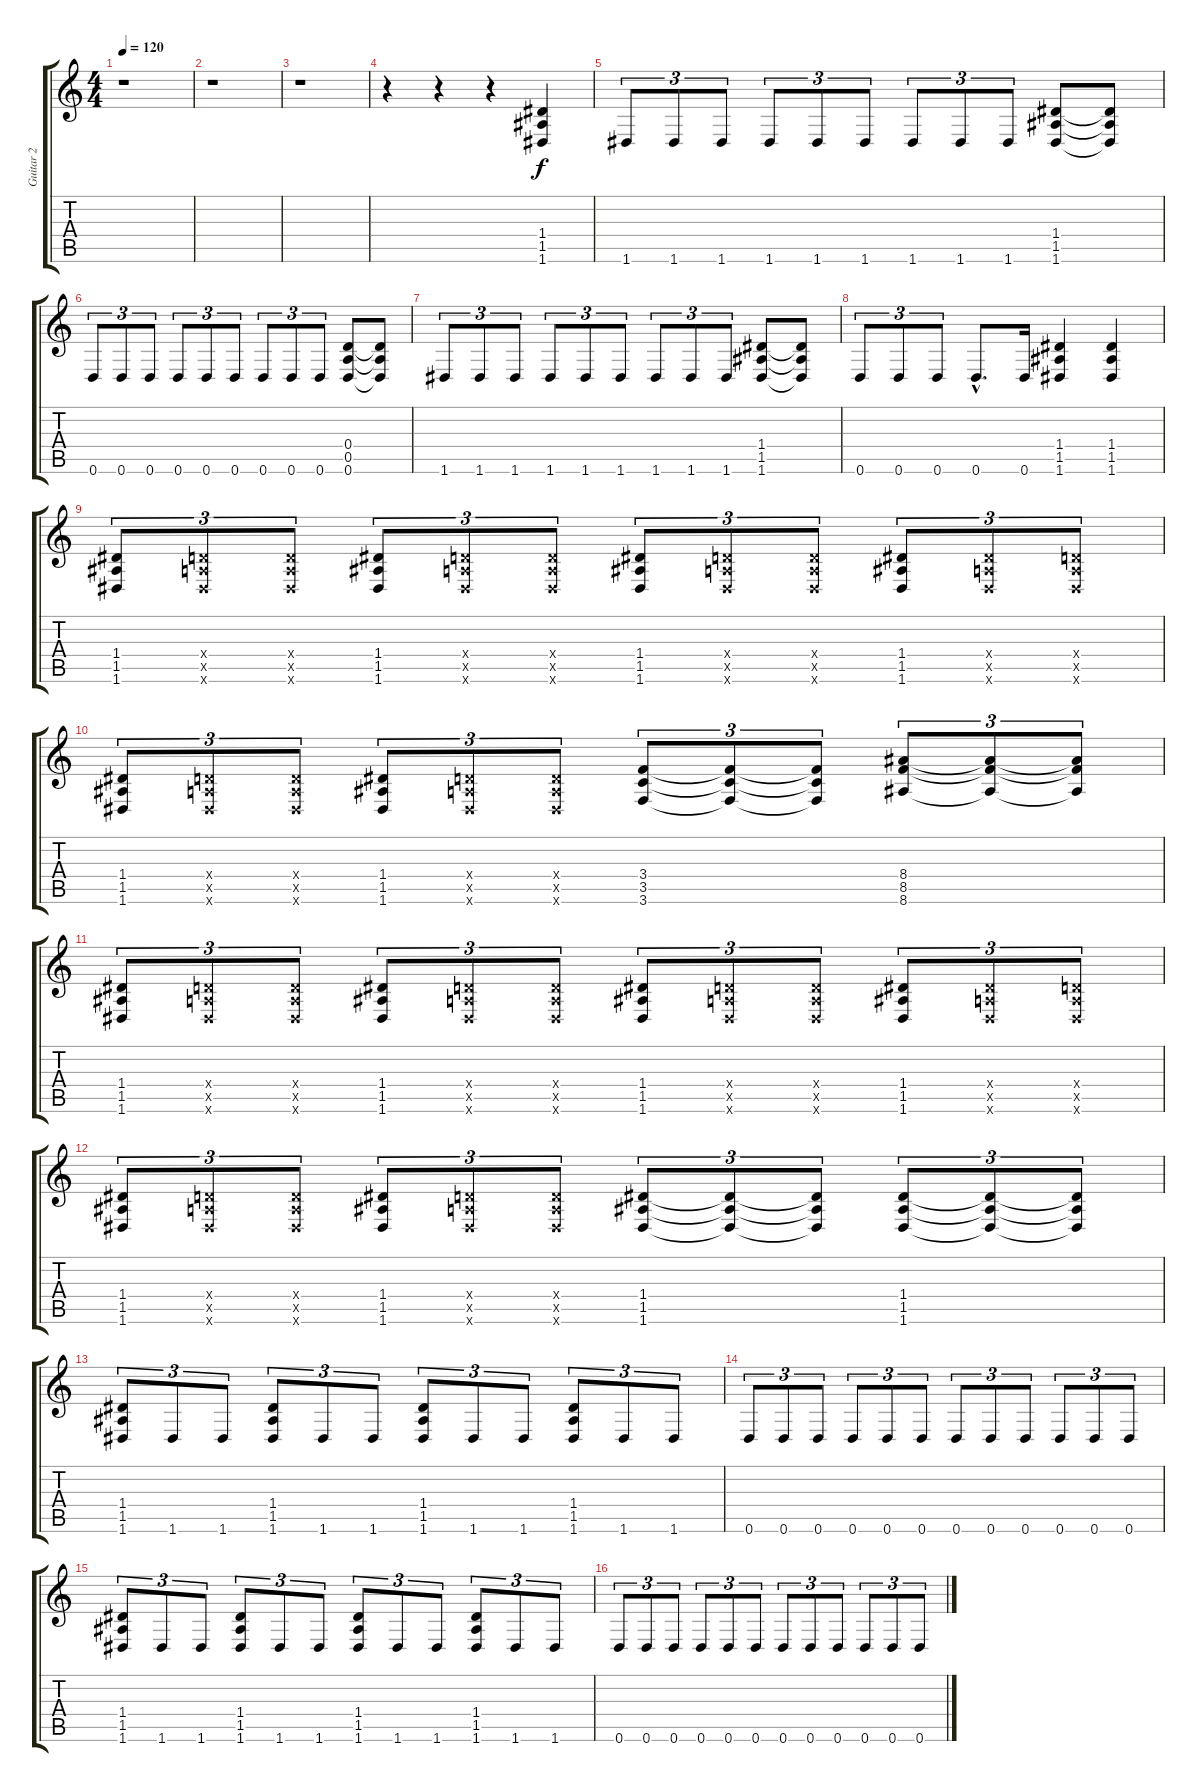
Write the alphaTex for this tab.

\track ("Guitar 2" "Guitar 2") {instrument overdrivenguitar}
\staff {score tabs}
\tuning (E4 B3 G3 D3 A2 D2) {hide}
\ts (4 4)
\tempo 120
\clef g2
\ks c
r.1{dy f instrument overdrivenguitar} |
r.1 |
r.1 |
r.4 r.4 r.4 (1.4 1.5 1.6).4 |
1.6.8{tu (3 2)} 1.6.8{tu (3 2)} 1.6.8{tu (3 2)} 1.6.8{tu (3 2)} 1.6.8{tu (3 2)} 1.6.8{tu (3 2)} 1.6.8{tu (3 2)} 1.6.8{tu (3 2)} 1.6.8{tu (3 2)} (1.4 1.5 1.6).8 (1.4{t} 1.5{t} 1.6{t}).8 |
0.6.8{tu (3 2)} 0.6.8{tu (3 2)} 0.6.8{tu (3 2)} 0.6.8{tu (3 2)} 0.6.8{tu (3 2)} 0.6.8{tu (3 2)} 0.6.8{tu (3 2)} 0.6.8{tu (3 2)} 0.6.8{tu (3 2)} (0.4 0.5 0.6).8 (0.4{t} 0.5{t} 0.6{t}).8 |
1.6.8{tu (3 2)} 1.6.8{tu (3 2)} 1.6.8{tu (3 2)} 1.6.8{tu (3 2)} 1.6.8{tu (3 2)} 1.6.8{tu (3 2)} 1.6.8{tu (3 2)} 1.6.8{tu (3 2)} 1.6.8{tu (3 2)} (1.4 1.5 1.6).8 (1.4{t} 1.5{t} 1.6{t}).8 |
0.6.8{tu (3 2)} 0.6.8{tu (3 2)} 0.6.8{tu (3 2)} 0.6{hac}.8{d} 0.6.16 (1.4 1.5 1.6).4 (1.4 1.5 1.6).4 |
(1.4 1.5 1.6).8{tu (3 2)} (0.4{x} 0.5{x} 1.6{x}).8{tu (3 2)} (0.4{x} 0.5{x} 1.6{x}).8{tu (3 2)} (1.4 1.5 1.6).8{tu (3 2)} (0.4{x} 0.5{x} 1.6{x}).8{tu (3 2)} (0.4{x} 0.5{x} 1.6{x}).8{tu (3 2)} (1.4 1.5 1.6).8{tu (3 2)} (0.4{x} 0.5{x} 1.6{x}).8{tu (3 2)} (0.4{x} 0.5{x} 1.6{x}).8{tu (3 2)} (1.4 1.5 1.6).8{tu (3 2)} (1.4{x} 0.5{x} 1.6{x}).8{tu (3 2)} (0.4{x} 0.5{x} 1.6{x}).8{tu (3 2)} |
(1.4 1.5 1.6).8{tu (3 2)} (0.4{x} 0.5{x} 1.6{x}).8{tu (3 2)} (0.4{x} 0.5{x} 1.6{x}).8{tu (3 2)} (1.4 1.5 1.6).8{tu (3 2)} (0.4{x} 0.5{x} 1.6{x}).8{tu (3 2)} (0.4{x} 0.5{x} 1.6{x}).8{tu (3 2)} (3.4 3.5 3.6).8{tu (3 2)} (3.4{t} 3.5{t} 3.6{t}).8{tu (3 2)} (3.4{t} 3.5{t} 3.6{t}).8{tu (3 2)} (8.4 8.5 8.6).8{tu (3 2)} (8.4{t} 8.5{t} 8.6{t}).8{tu (3 2)} (8.4{t} 8.5{t} 8.6{t}).8{tu (3 2)} |
(1.4 1.5 1.6).8{tu (3 2)} (0.4{x} 0.5{x} 1.6{x}).8{tu (3 2)} (0.4{x} 0.5{x} 1.6{x}).8{tu (3 2)} (1.4 1.5 1.6).8{tu (3 2)} (0.4{x} 0.5{x} 1.6{x}).8{tu (3 2)} (0.4{x} 0.5{x} 1.6{x}).8{tu (3 2)} (1.4 1.5 1.6).8{tu (3 2)} (0.4{x} 0.5{x} 1.6{x}).8{tu (3 2)} (0.4{x} 0.5{x} 1.6{x}).8{tu (3 2)} (1.4 1.5 1.6).8{tu (3 2)} (1.4{x} 0.5{x} 1.6{x}).8{tu (3 2)} (0.4{x} 0.5{x} 1.6{x}).8{tu (3 2)} |
(1.4 1.5 1.6).8{tu (3 2)} (0.4{x} 0.5{x} 1.6{x}).8{tu (3 2)} (0.4{x} 0.5{x} 1.6{x}).8{tu (3 2)} (1.4 1.5 1.6).8{tu (3 2)} (0.4{x} 0.5{x} 1.6{x}).8{tu (3 2)} (0.4{x} 0.5{x} 1.6{x}).8{tu (3 2)} (1.4 1.5 1.6).8{tu (3 2)} (1.4{t} 1.5{t} 1.6{t}).8{tu (3 2)} (1.4{t} 1.5{t} 1.6{t}).8{tu (3 2)} (1.4 1.5 1.6).8{tu (3 2)} (1.4{t} 1.5{t} 1.6{t}).8{tu (3 2)} (1.4{t} 1.5{t} 1.6{t}).8{tu (3 2)} |
(1.4 1.5 1.6).8{tu (3 2)} 1.6.8{tu (3 2)} 1.6.8{tu (3 2)} (1.4 1.5 1.6).8{tu (3 2)} 1.6.8{tu (3 2)} 1.6.8{tu (3 2)} (1.4 1.5 1.6).8{tu (3 2)} 1.6.8{tu (3 2)} 1.6.8{tu (3 2)} (1.4 1.5 1.6).8{tu (3 2)} 1.6.8{tu (3 2)} 1.6.8{tu (3 2)} |
0.6.8{tu (3 2)} 0.6.8{tu (3 2)} 0.6.8{tu (3 2)} 0.6.8{tu (3 2)} 0.6.8{tu (3 2)} 0.6.8{tu (3 2)} 0.6.8{tu (3 2)} 0.6.8{tu (3 2)} 0.6.8{tu (3 2)} 0.6.8{tu (3 2)} 0.6.8{tu (3 2)} 0.6.8{tu (3 2)} |
(1.4 1.5 1.6).8{tu (3 2)} 1.6.8{tu (3 2)} 1.6.8{tu (3 2)} (1.4 1.5 1.6).8{tu (3 2)} 1.6.8{tu (3 2)} 1.6.8{tu (3 2)} (1.4 1.5 1.6).8{tu (3 2)} 1.6.8{tu (3 2)} 1.6.8{tu (3 2)} (1.4 1.5 1.6).8{tu (3 2)} 1.6.8{tu (3 2)} 1.6.8{tu (3 2)} |
0.6.8{tu (3 2)} 0.6.8{tu (3 2)} 0.6.8{tu (3 2)} 0.6.8{tu (3 2)} 0.6.8{tu (3 2)} 0.6.8{tu (3 2)} 0.6.8{tu (3 2)} 0.6.8{tu (3 2)} 0.6.8{tu (3 2)} 0.6.8{tu (3 2)} 0.6.8{tu (3 2)} 0.6.8{tu (3 2)}
